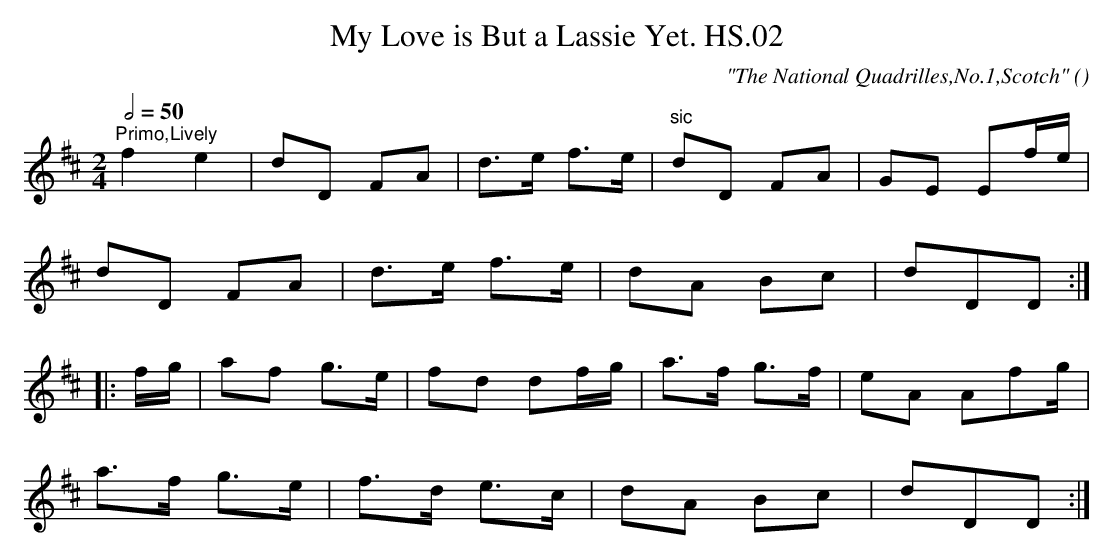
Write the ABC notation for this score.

X:1
T:My Love is But a Lassie Yet. HS.02
M:2/4
L:1/8
Q:1/2=50
C:"The National Quadrilles,No.1,Scotch"
O:
K:D
"^Primo,Lively"f2e2|dD FA|d>e f>e|"^sic"dD FA|GE Ef/e/|
dD FA|d>e f>e|dA Bc|dDD:|
|:f/g/|af g>e|fd df/g/|a>f g>f|eA Af/0g/|
a>f g>e|f>d e>c|dA Bc|dDD:|
